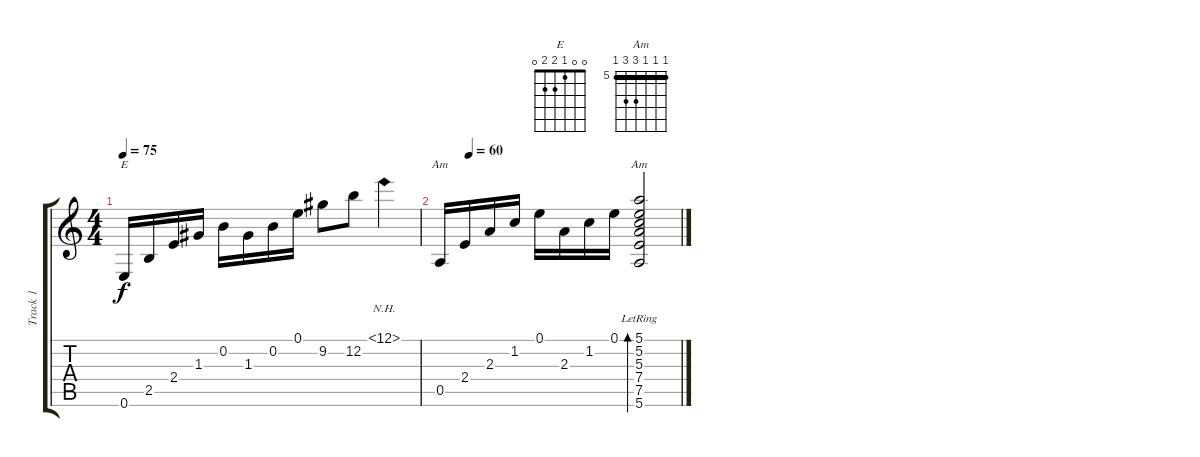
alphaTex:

\track ("Track 1" "Track 1") {instrument acousticguitarnylon}
\staff {score tabs}
\tuning (E4 B3 G3 D3 A2 E2) {hide}
\chord ("E" 0 0 1 2 2 0)
\chord ("Am" 0 1 2 2 0 x)
\chord ("Am" 5 5 5 7 7 5) {firstfret 5 barre 5}
\ts (4 4)
\tempo 75
\clef g2
\ks aminor
0.6.16{ch "E" dy f} 2.5.16 2.4.16 1.3.16 0.2.16 1.3.16 0.2.16 0.1.16 9.2.8 12.2.8 12.1{nh}.4 |
\tempo (60 0.125)
0.5.16{ch "Am"} 2.4.16 2.3.16 1.2.16 0.1.16 2.3.16 1.2.16 0.1.16 (5.1{lr} 5.2{lr} 5.3{lr} 7.4{lr} 7.5{lr} 5.6{lr}).2{bd 480 ch "Am"}
